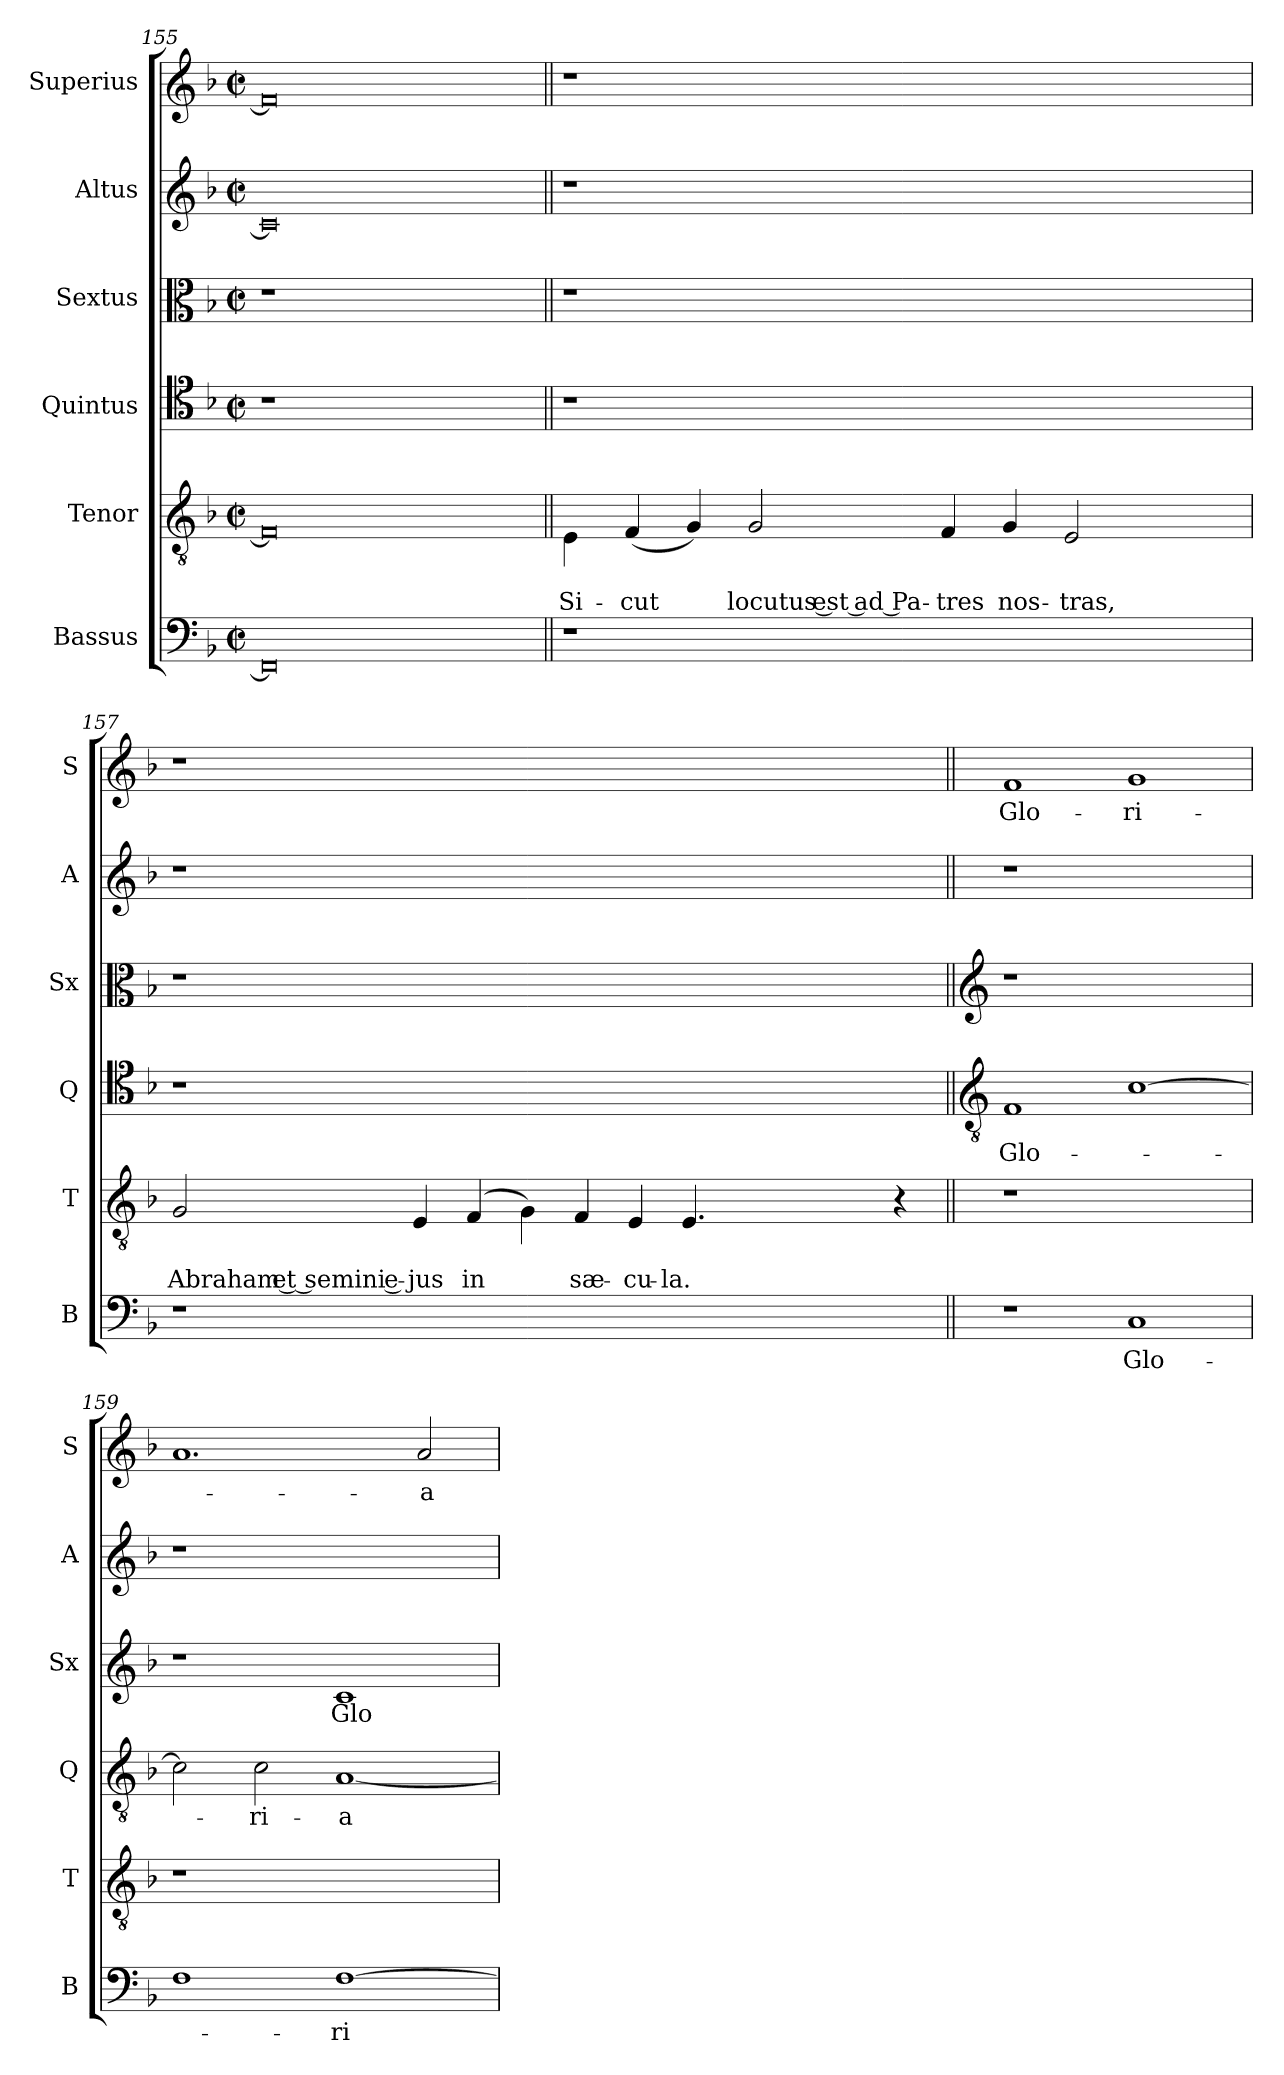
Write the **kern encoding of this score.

**kern	**text	**kern	**text	**text	**kern	**text	**kern	**text	**kern	**text	**kern	**text
*part6	*part6	*part5	*part5	*part5	*part4	*part4	*part3	*part3	*part2	*part2	*part1	*part1
*staff6	*staff6	*staff5	*staff5	*staff5	*staff4	*staff4	*staff3	*staff3	*staff2	*staff2	*staff1	*staff1
*I"Bassus	*	*I"Tenor	*	*	*I"Quintus	*	*I"Sextus	*	*I"Altus	*	*I"Superius	*
*I'B	*	*I'T	*	*	*I'Q	*	*I'Sx	*	*I'A	*	*I'S	*
*clefF4	*	*clefGv2	*	*	*clefC4	*	*clefC3	*	*clefG2	*	*clefG2	*
*k[b-]	*	*k[b-]	*	*	*k[b-]	*	*k[b-]	*	*k[b-]	*	*k[b-]	*
*F:	*	*F:	*	*	*F:	*	*F:	*	*F:	*	*F:	*
*M2/2	*	*M2/2	*	*	*M2/2	*	*M2/2	*	*M2/2	*	*M2/2	*
*met(c|)	*	*met(c|)	*	*	*met(c|)	*	*met(c|)	*	*met(c|)	*	*met(c|)	*
=155	=155	=155	=155	=155	=155	=155	=155	=155	=155	=155	=155	=155
0FF]	.	0F]	.	.	1r	.	1r	.	0c]	.	0f]	.
.	.	.	.	.	1ryy	.	1ryy	.	.	.	.	.
!!LO:PB:g=z
=156||	=156||	=156||	=156||	=156||	=156||	=156||	=156||	=156||	=156||	=156||	=156||	=156||
!	!	!LO:N:head=solid	!	!	!	!	!	!	!	!	!	!
!	!	!	!	!LO:LY:b	!	!	!	!	!	!	!	!
1r	.	4E\	.	Si-	1r	.	1r	.	1r	.	1r	.
!	!	!LO:N:head=solid	!	!	!	!	!	!	!	!	!	!
!	!	!	!	!LO:LY:b	!	!	!	!	!	!	!	!
.	.	(<4F/	.	-cut	.	.	.	.	.	.	.	.
!	!	!LO:N:head=solid	!	!	!	!	!	!	!	!	!	!
.	.	4G/)	.	.	.	.	.	.	.	.	.	.
!	!	!LO:N:head=open	!	!	!	!	!	!	!	!	!	!
!	!	!	!	!LO:LY:b	!	!	!	!	!	!	!	!
.	.	4G/	.	locutus est ad Pa-	.	.	.	.	.	.	.	.
!	!	!LO:N:head=solid	!	!	!	!	!	!	!	!	!	!
!	!	!	!	!LO:LY:b	!	!	!	!	!	!	!	!
1.ryy	.	4F/	.	-tres	1.ryy	.	1.ryy	.	1.ryy	.	1.ryy	.
!	!	!LO:N:head=solid	!	!	!	!	!	!	!	!	!	!
!	!	!	!	!LO:LY:b	!	!	!	!	!	!	!	!
.	.	4G/	.	nos-	.	.	.	.	.	.	.	.
!	!	!LO:N:head=open	!	!	!	!	!	!	!	!	!	!
!	!	!	!	!LO:LY:b	!	!	!	!	!	!	!	!
.	.	2E/	.	-tras,	.	.	.	.	.	.	.	.
.	.	2ryy	.	.	.	.	.	.	.	.	.	.
=157	=157	=157	=157	=157	=157	=157	=157	=157	=157	=157	=157	=157
!	!	!LO:N:head=open	!	!	!	!	!	!	!	!	!	!
!	!	!	!	!LO:LY:b	!	!	!	!	!	!	!	!
1r	.	2G/	.	Abraham et semini e-	1r	.	1r	.	1r	.	1r	.
!	!	!LO:N:head=solid	!	!	!	!	!	!	!	!	!	!
!	!	!	!	!LO:LY:b	!	!	!	!	!	!	!	!
.	.	4E/	.	-jus	.	.	.	.	.	.	.	.
!	!	!LO:N:head=solid	!	!	!	!	!	!	!	!	!	!
!	!	!	!	!LO:LY:b	!	!	!	!	!	!	!	!
.	.	(>4F/	.	in	.	.	.	.	.	.	.	.
!	!	!LO:N:head=solid	!	!	!	!	!	!	!	!	!	!
0ryy	.	4G\)	.	.	0ryy	.	0ryy	.	0ryy	.	0ryy	.
!	!	!LO:N:head=solid	!	!	!	!	!	!	!	!	!	!
!	!	!	!	!LO:LY:b	!	!	!	!	!	!	!	!
.	.	4F/	.	sæ-	.	.	.	.	.	.	.	.
!	!	!LO:N:head=solid	!	!	!	!	!	!	!	!	!	!
!	!	!	!	!LO:LY:b	!	!	!	!	!	!	!	!
.	.	4E/	.	-cu-	.	.	.	.	.	.	.	.
!	!	!LO:N:head=solid	!	!	!	!	!	!	!	!	!	!
!	!	!	!	!LO:LY:b	!	!	!	!	!	!	!	!
.	.	4.E/	.	-la.	.	.	.	.	.	.	.	.
.	.	8ryy	.	.	.	.	.	.	.	.	.	.
.	.	4ryy	.	.	.	.	.	.	.	.	.	.
.	.	4ryy	.	.	.	.	.	.	.	.	.	.
.	.	4r	.	.	.	.	.	.	.	.	.	.
!!LO:LB:g=z
=158||	=158||	=158||	=158||	=158||	=158||	=158||	=158||	=158||	=158||	=158||	=158||	=158||
*	*	*	*	*	*clefGv2	*	*clefG2	*	*	*	*	*
!	!	!	!	!	!	!LO:LY:b	!	!	!	!	!	!
!	!	!	!	!	!	!	!	!	!	!	!	!LO:LY:b
1r	.	1r	.	.	1F	Glo-	1r	.	1r	.	1f	Glo-
!	!LO:LY:b	!	!	!	!	!	!	!	!	!	!	!
!	!	!	!	!	!	!	!	!	!	!	!	!LO:LY:b
1C	Glo-	1ryy	.	.	[1c	.	1ryy	.	1ryy	.	1g	-ri-
=159	=159	=159	=159	=159	=159	=159	=159	=159	=159	=159	=159	=159
1F	.	1r	.	.	2c\]	.	1r	.	1r	.	1.a	.
!	!	!	!	!	!	!LO:LY:b	!	!	!	!	!	!
.	.	.	.	.	2c\	-ri-	.	.	.	.	.	.
!	!LO:LY:b	!	!	!	!	!	!	!	!	!	!	!
!	!	!	!	!	!	!LO:LY:b	!	!	!	!	!	!
!	!	!	!	!	!	!	!	!LO:LY:b	!	!	!	!
[1F	-ri-	1ryy	.	.	[1A	-a	1c	Glo-	1ryy	.	.	.
!	!	!	!	!	!	!	!	!	!	!	!	!LO:LY:b
.	.	.	.	.	.	.	.	.	.	.	2a/	-a
=	=	=	=	=	=	=	=	=	=	=	=	=
*-	*-	*-	*-	*-	*-	*-	*-	*-	*-	*-	*-	*-
